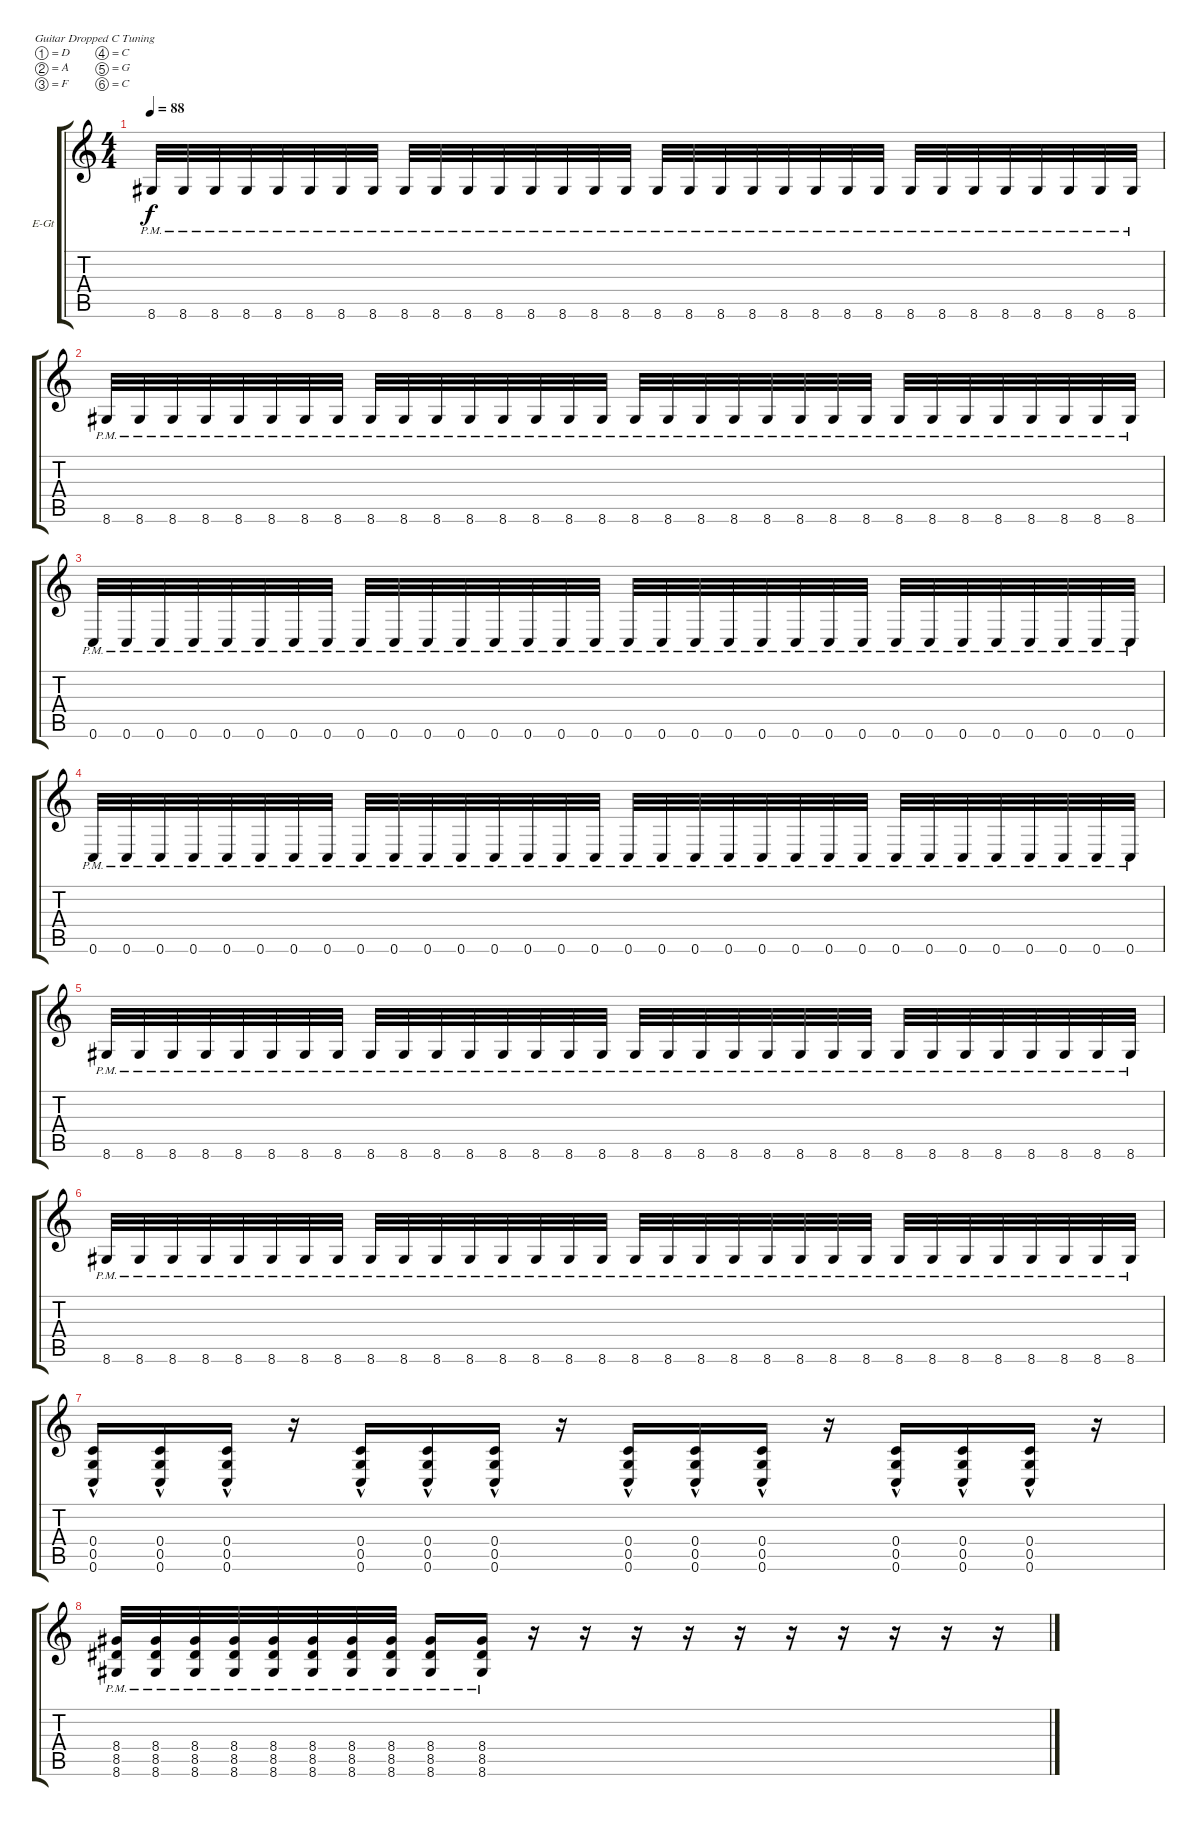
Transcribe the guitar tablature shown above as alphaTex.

\bracketExtendMode groupsimilarinstruments
\firstSystemTrackNameOrientation horizontal
\otherSystemsTrackNameOrientation horizontal
\track ("Track 1" "E-Gt") {instrument distortionguitar}
\staff {score tabs}
\tuning (D4 A3 F3 C3 G2 C2)
\ts (4 4)
\tempo 88
\clef g2
\ks c
8.6{pm}.32{dy f} 8.6{pm}.32 8.6{pm}.32 8.6{pm}.32 8.6{pm}.32 8.6{pm}.32 8.6{pm}.32 8.6{pm}.32 8.6{pm}.32 8.6{pm}.32 8.6{pm}.32 8.6{pm}.32 8.6{pm}.32 8.6{pm}.32 8.6{pm}.32 8.6{pm}.32 8.6{pm}.32 8.6{pm}.32 8.6{pm}.32 8.6{pm}.32 8.6{pm}.32 8.6{pm}.32 8.6{pm}.32 8.6{pm}.32 8.6{pm}.32 8.6{pm}.32 8.6{pm}.32 8.6{pm}.32 8.6{pm}.32 8.6{pm}.32 8.6{pm}.32 8.6{pm}.32 |
8.6{pm}.32 8.6{pm}.32 8.6{pm}.32 8.6{pm}.32 8.6{pm}.32 8.6{pm}.32 8.6{pm}.32 8.6{pm}.32 8.6{pm}.32 8.6{pm}.32 8.6{pm}.32 8.6{pm}.32 8.6{pm}.32 8.6{pm}.32 8.6{pm}.32 8.6{pm}.32 8.6{pm}.32 8.6{pm}.32 8.6{pm}.32 8.6{pm}.32 8.6{pm}.32 8.6{pm}.32 8.6{pm}.32 8.6{pm}.32 8.6{pm}.32 8.6{pm}.32 8.6{pm}.32 8.6{pm}.32 8.6{pm}.32 8.6{pm}.32 8.6{pm}.32 8.6{pm}.32 |
0.6{pm}.32 0.6{pm}.32 0.6{pm}.32 0.6{pm}.32 0.6{pm}.32 0.6{pm}.32 0.6{pm}.32 0.6{pm}.32 0.6{pm}.32 0.6{pm}.32 0.6{pm}.32 0.6{pm}.32 0.6{pm}.32 0.6{pm}.32 0.6{pm}.32 0.6{pm}.32 0.6{pm}.32 0.6{pm}.32 0.6{pm}.32 0.6{pm}.32 0.6{pm}.32 0.6{pm}.32 0.6{pm}.32 0.6{pm}.32 0.6{pm}.32 0.6{pm}.32 0.6{pm}.32 0.6{pm}.32 0.6{pm}.32 0.6{pm}.32 0.6{pm}.32 0.6{pm}.32 |
0.6{pm}.32 0.6{pm}.32 0.6{pm}.32 0.6{pm}.32 0.6{pm}.32 0.6{pm}.32 0.6{pm}.32 0.6{pm}.32 0.6{pm}.32 0.6{pm}.32 0.6{pm}.32 0.6{pm}.32 0.6{pm}.32 0.6{pm}.32 0.6{pm}.32 0.6{pm}.32 0.6{pm}.32 0.6{pm}.32 0.6{pm}.32 0.6{pm}.32 0.6{pm}.32 0.6{pm}.32 0.6{pm}.32 0.6{pm}.32 0.6{pm}.32 0.6{pm}.32 0.6{pm}.32 0.6{pm}.32 0.6{pm}.32 0.6{pm}.32 0.6{pm}.32 0.6{pm}.32 |
8.6{pm}.32 8.6{pm}.32 8.6{pm}.32 8.6{pm}.32 8.6{pm}.32 8.6{pm}.32 8.6{pm}.32 8.6{pm}.32 8.6{pm}.32 8.6{pm}.32 8.6{pm}.32 8.6{pm}.32 8.6{pm}.32 8.6{pm}.32 8.6{pm}.32 8.6{pm}.32 8.6{pm}.32 8.6{pm}.32 8.6{pm}.32 8.6{pm}.32 8.6{pm}.32 8.6{pm}.32 8.6{pm}.32 8.6{pm}.32 8.6{pm}.32 8.6{pm}.32 8.6{pm}.32 8.6{pm}.32 8.6{pm}.32 8.6{pm}.32 8.6{pm}.32 8.6{pm}.32 |
8.6{pm}.32 8.6{pm}.32 8.6{pm}.32 8.6{pm}.32 8.6{pm}.32 8.6{pm}.32 8.6{pm}.32 8.6{pm}.32 8.6{pm}.32 8.6{pm}.32 8.6{pm}.32 8.6{pm}.32 8.6{pm}.32 8.6{pm}.32 8.6{pm}.32 8.6{pm}.32 8.6{pm}.32 8.6{pm}.32 8.6{pm}.32 8.6{pm}.32 8.6{pm}.32 8.6{pm}.32 8.6{pm}.32 8.6{pm}.32 8.6{pm}.32 8.6{pm}.32 8.6{pm}.32 8.6{pm}.32 8.6{pm}.32 8.6{pm}.32 8.6{pm}.32 8.6{pm}.32 |
(0.4{hac} 0.5{hac} 0.6{hac}).16 (0.4{hac} 0.5{hac} 0.6{hac}).16 (0.4{hac} 0.5{hac} 0.6{hac}).16 r.16 (0.4{hac} 0.5{hac} 0.6{hac}).16 (0.4{hac} 0.5{hac} 0.6{hac}).16 (0.4{hac} 0.5{hac} 0.6{hac}).16 r.16 (0.4{hac} 0.5{hac} 0.6{hac}).16 (0.4{hac} 0.5{hac} 0.6{hac}).16 (0.4{hac} 0.5{hac} 0.6{hac}).16 r.16 (0.4{hac} 0.5{hac} 0.6{hac}).16 (0.4{hac} 0.5{hac} 0.6{hac}).16 (0.4{hac} 0.5{hac} 0.6{hac}).16 r.16 |
(8.4{pm} 8.5{pm} 8.6{pm}).32 (8.4{pm} 8.5{pm} 8.6{pm}).32 (8.4{pm} 8.5{pm} 8.6{pm}).32 (8.4{pm} 8.5{pm} 8.6{pm}).32 (8.4{pm} 8.5{pm} 8.6{pm}).32 (8.4{pm} 8.5{pm} 8.6{pm}).32 (8.4{pm} 8.5{pm} 8.6{pm}).32 (8.4{pm} 8.5{pm} 8.6{pm}).32 (8.4{pm} 8.5{pm} 8.6{pm}).16 (8.4{pm} 8.5{pm} 8.6{pm}).16 r.16 r.16 r.16 r.16 r.16 r.16 r.16 r.16 r.16 r.16
